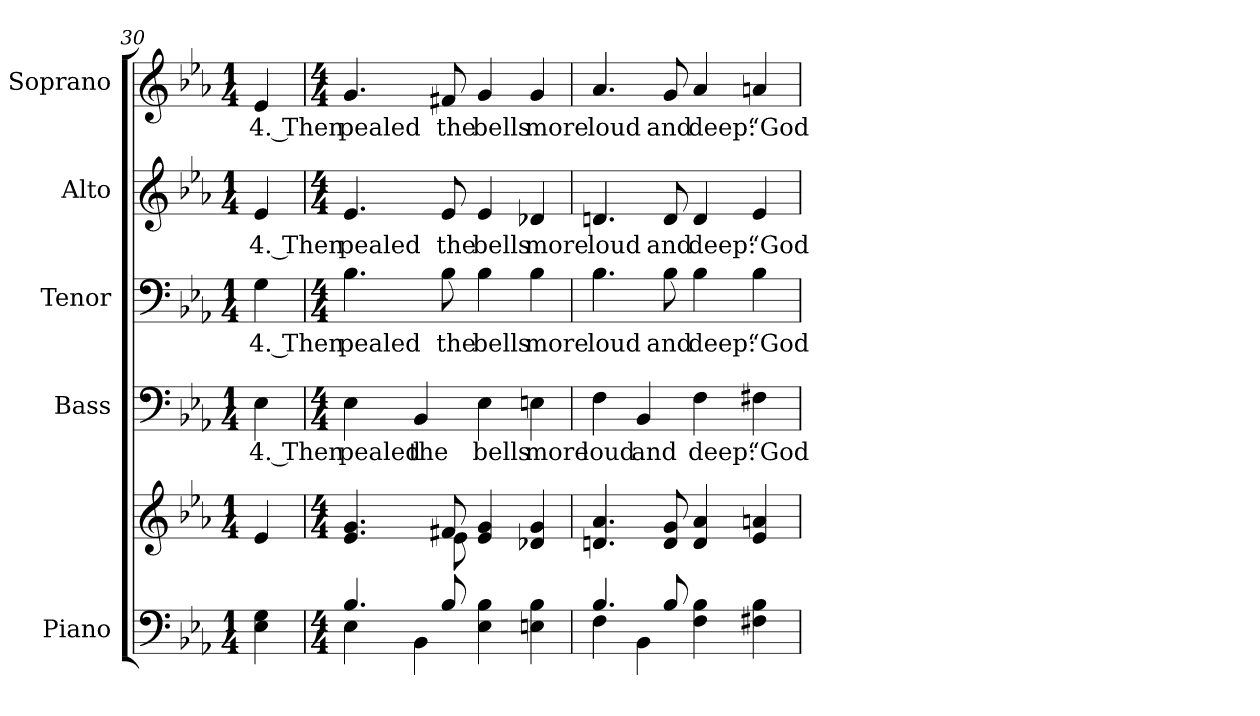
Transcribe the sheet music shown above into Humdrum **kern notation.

**kern	**kern	**kern	**text	**kern	**text	**kern	**text	**kern	**text
*part5	*part5	*part4	*part4	*part3	*part3	*part2	*part2	*part1	*part1
*staff6	*staff5	*staff4	*staff4	*staff3	*staff3	*staff2	*staff2	*staff1	*staff1
*I"Piano	*	*I"Bass	*	*I"Tenor	*	*I"Alto	*	*I"Soprano	*
*I'Pno.	*	*I'B.	*	*I'T.	*	*I'A.	*	*I'S.	*
*clefF4	*clefG2	*clefF4	*	*clefF4	*	*clefG2	*	*clefG2	*
*k[b-e-a-]	*k[b-e-a-]	*k[b-e-a-]	*	*k[b-e-a-]	*	*k[b-e-a-]	*	*k[b-e-a-]	*
*E-:	*E-:	*E-:	*	*E-:	*	*E-:	*	*E-:	*
*M1/4	*M1/4	*M1/4	*	*M1/4	*	*M1/4	*	*M1/4	*
=30	=30	=30	=30	=30	=30	=30	=30	=30	=30
!	!	!	!LO:LY:b:color=#000000	!	!	!	!	!	!
!	!	!	!	!	!LO:LY:b:color=#000000	!	!	!	!
!	!	!	!	!	!	!	!LO:LY:b:color=#000000	!	!
!	!	!	!	!	!	!	!	!	!LO:LY:b:color=#000000
4E-i\ 4Gi	4e-i/	4E-i\	4. Then	4Gi\	4. Then	4e-i/	4. Then	4e-i/	4. Then
!!LO:PB:g=z
=31	=31	=31	=31	=31	=31	=31	=31	=31	=31
*M4/4	*M4/4	*M4/4	*	*M4/4	*	*M4/4	*	*M4/4	*
*^	*^	*	*	*	*	*	*	*	*
!	!	!	!	!	!LO:LY:b:color=#000000	!	!	!	!	!	!
!	!	!	!	!	!	!	!LO:LY:b:color=#000000	!	!	!	!
!	!	!	!	!	!	!	!	!	!LO:LY:b:color=#000000	!	!
!	!	!	!	!	!	!	!	!	!	!	!LO:LY:b:color=#000000
4.B-i/	4E-i\	4.e-i/ 4.gi	4ryy	4E-i\	pealed	4.B-i\	pealed	4.e-i/	pealed	4.gi/	pealed
!	!	!	!	!	!LO:LY:b:color=#000000	!	!	!	!	!	!
.	4BB-i\	.	8ryy	4BB-i/	the	.	.	.	.	.	.
!	!	!	!	!	!	!	!LO:LY:b:color=#000000	!	!	!	!
!	!	!	!	!	!	!	!	!	!LO:LY:b:color=#000000	!	!
!	!	!	!	!	!	!	!	!	!	!	!LO:LY:b:color=#000000
8B-i/	.	8f#Xi/	8e-i\	.	.	8B-i\	the	8e-i/	the	8f#Xi/	the
!	!	!	!	!	!LO:LY:b:color=#000000	!	!	!	!	!	!
!	!	!	!	!	!	!	!LO:LY:b:color=#000000	!	!	!	!
!	!	!	!	!	!	!	!	!	!LO:LY:b:color=#000000	!	!
!	!	!	!	!	!	!	!	!	!	!	!LO:LY:b:color=#000000
4E-i\ 4B-i	2ryy	4e-i/ 4gi	2ryy	4E-i\	bells	4B-i\	bells	4e-i/	bells	4gi/	bells
!	!	!	!	!	!LO:LY:b:color=#000000	!	!	!	!	!	!
!	!	!	!	!	!	!	!LO:LY:b:color=#000000	!	!	!	!
!	!	!	!	!	!	!	!	!	!LO:LY:b:color=#000000	!	!
!	!	!	!	!	!	!	!	!	!	!	!LO:LY:b:color=#000000
4Eni\ 4B-i	.	4d-Xi/ 4gi	.	4Eni\	more	4B-i\	more	4d-Xi/	more	4gi/	more
*	*	*v	*v	*	*	*	*	*	*	*	*
=32	=32	=32	=32	=32	=32	=32	=32	=32	=32	=32
!	!	!	!	!LO:LY:b:color=#000000	!	!	!	!	!	!
!	!	!	!	!	!	!LO:LY:b:color=#000000	!	!	!	!
!	!	!	!	!	!	!	!	!LO:LY:b:color=#000000	!	!
!	!	!	!	!	!	!	!	!	!	!LO:LY:b:color=#000000
4.B-i/	4Fi\	4.dni/ 4.a-i	4Fi\	loud	4.B-i\	loud	4.dni/	loud	4.a-i/	loud
!	!	!	!	!LO:LY:b:color=#000000	!	!	!	!	!	!
.	4BB-i\	.	4BB-i/	and	.	.	.	.	.	.
!	!	!	!	!	!	!LO:LY:b:color=#000000	!	!	!	!
!	!	!	!	!	!	!	!	!LO:LY:b:color=#000000	!	!
!	!	!	!	!	!	!	!	!	!	!LO:LY:b:color=#000000
8B-i/	.	8di/ 8gi	.	.	8B-i\	and	8di/	and	8gi/	and
!	!	!	!	!LO:LY:b:color=#000000	!	!	!	!	!	!
!	!	!	!	!	!	!LO:LY:b:color=#000000	!	!	!	!
!	!	!	!	!	!	!	!	!LO:LY:b:color=#000000	!	!
!	!	!	!	!	!	!	!	!	!	!LO:LY:b:color=#000000
4Fi\ 4B-i	2ryy	4di/ 4a-i	4Fi\	deep:	4B-i\	deep:	4di/	deep:	4a-i/	deep:
!	!	!	!	!LO:LY:b:color=#000000	!	!	!	!	!	!
!	!	!	!	!	!	!LO:LY:b:color=#000000	!	!	!	!
!	!	!	!	!	!	!	!	!LO:LY:b:color=#000000	!	!
!	!	!	!	!	!	!	!	!	!	!LO:LY:b:color=#000000
4F#Xi\ 4B-i	.	4e-i/ 4ani	4F#Xi\	“God	4B-i\	“God	4e-i/	“God	4ani/	“God
*v	*v	*	*	*	*	*	*	*	*	*
=	=	=	=	=	=	=	=	=	=
*-	*-	*-	*-	*-	*-	*-	*-	*-	*-
